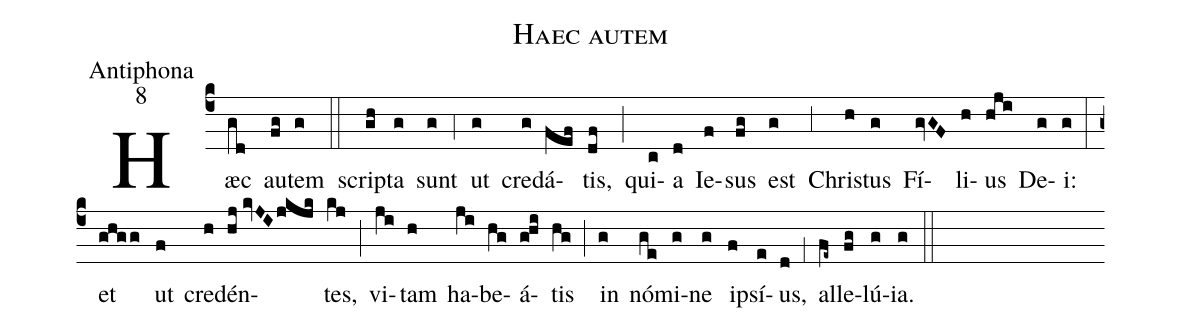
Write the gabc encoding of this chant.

name:Haec autem;
office-part:Antiphona;
mode:8;
%%
(c4) Hæc(gd) au(fg)tem(g) (::)
scrip(gh)ta(g) sunt(g) (,4) ut(g) cre(g)dá(fef)tis,(df) (;) qui(c)a(d) Ie(f)sus(fg) est(g) (,3) Chri(h)stus(g) Fí(gvGF)li(h)us(hji) De(g)i:(g) (:)
et(ghgg) ut(f) cre(h)dén(hj//kvJI/jkjk)tes,(kj) (;) vi(ji)tam(h) ha(ji)be(hg)á(g!hi)tis(hg) (;) in(g) nó(ge)mi(g)ne(g) i(f)psí(e)us,(d) (,1) al(fe~)le(fg)lú(g)ia.(g) (::)
